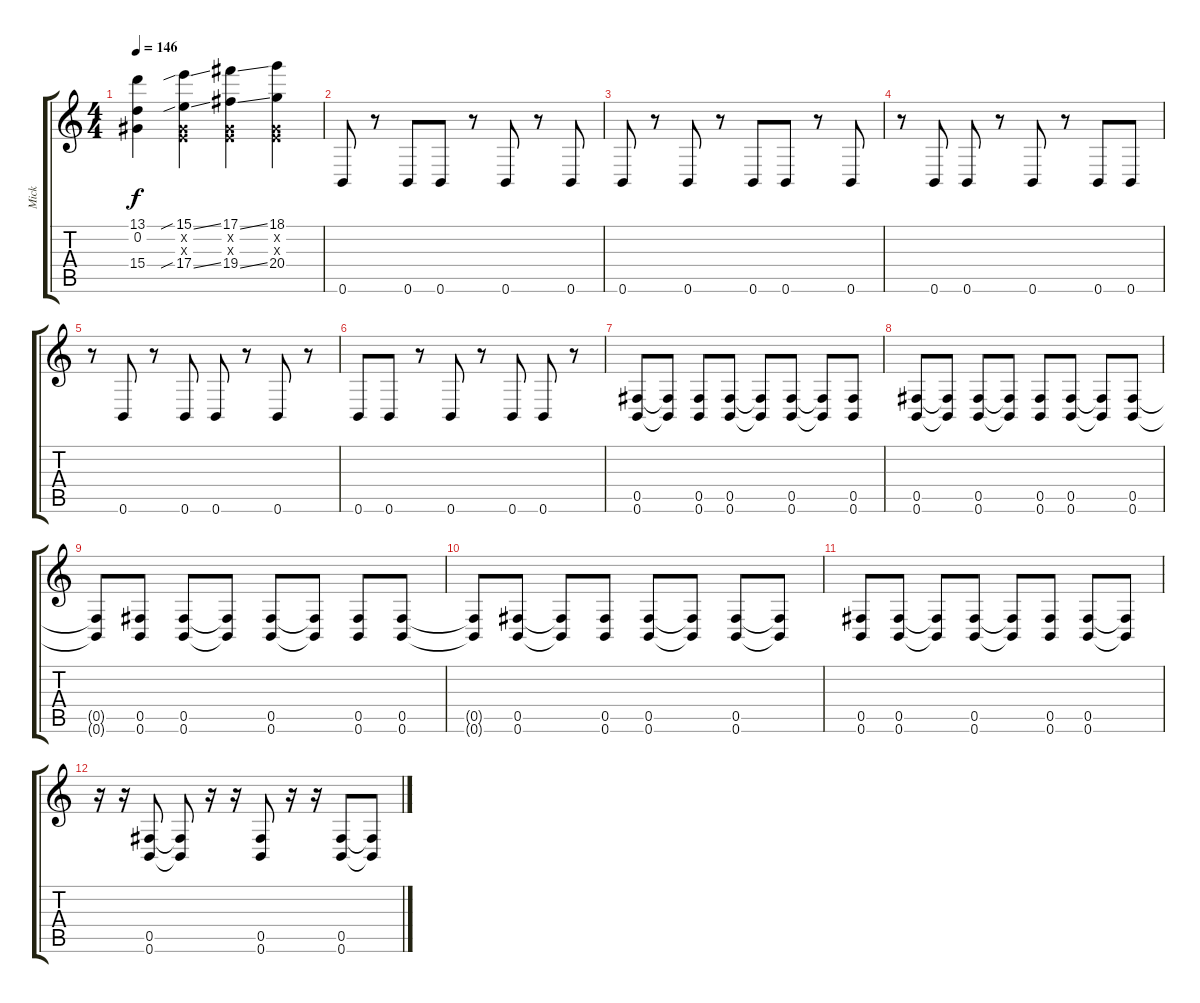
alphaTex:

\track ("Mick" "Mick") {instrument distortionguitar}
\staff {score tabs}
\tuning (Db4 Ab3 E3 B2 Gb2 B1) {hide}
\ts (4 4)
\tempo 146
\clef g2
\ks c
(13.1{t} 0.2{t} 15.4{t}).4{dy f} (15.1{sib ss} 0.2{x} 0.3{x} 17.4{sib ss}).4 (17.1{ss} 0.2{x} 0.3{x} 19.4{ss}).4 (18.1 0.2{x} 0.3{x} 20.4).4 |
0.6.8 r.8 0.6.8 0.6.8 r.8 0.6.8 r.8 0.6.8 |
0.6.8 r.8 0.6.8 r.8 0.6.8 0.6.8 r.8 0.6.8 |
r.8 0.6.8 0.6.8 r.8 0.6.8 r.8 0.6.8 0.6.8 |
r.8 0.6.8 r.8 0.6.8 0.6.8 r.8 0.6.8 r.8 |
0.6.8 0.6.8 r.8 0.6.8 r.8 0.6.8 0.6.8 r.8 |
(0.5 0.6).8 (0.5{t} 0.6{t}).8 (0.5 0.6).8 (0.5 0.6).8 (0.5{t} 0.6{t}).8 (0.5 0.6).8 (0.5{t} 0.6{t}).8 (0.5 0.6).8 |
(0.5 0.6).8 (0.5{t} 0.6{t}).8 (0.5 0.6).8 (0.5{t} 0.6{t}).8 (0.5 0.6).8 (0.5 0.6).8 (0.5{t} 0.6{t}).8 (0.5 0.6).8 |
(0.5{t} 0.6{t}).8 (0.5 0.6).8 (0.5 0.6).8 (0.5{t} 0.6{t}).8 (0.5 0.6).8 (0.5{t} 0.6{t}).8 (0.5 0.6).8 (0.5 0.6).8 |
(0.5{t} 0.6{t}).8 (0.5 0.6).8 (0.5{t} 0.6{t}).8 (0.5 0.6).8 (0.5 0.6).8 (0.5{t} 0.6{t}).8 (0.5 0.6).8 (0.5{t} 0.6{t}).8 |
(0.5 0.6).8 (0.5 0.6).8 (0.5{t} 0.6{t}).8 (0.5 0.6).8 (0.5{t} 0.6{t}).8 (0.5 0.6).8 (0.5 0.6).8 (0.5{t} 0.6{t}).8 |
r.16 r.16 (0.5 0.6).8 (0.5{t} 0.6{t}).8 r.16 r.16 (0.5 0.6).8 r.16 r.16 (0.5 0.6).8 (0.5{t} 0.6{t}).8
